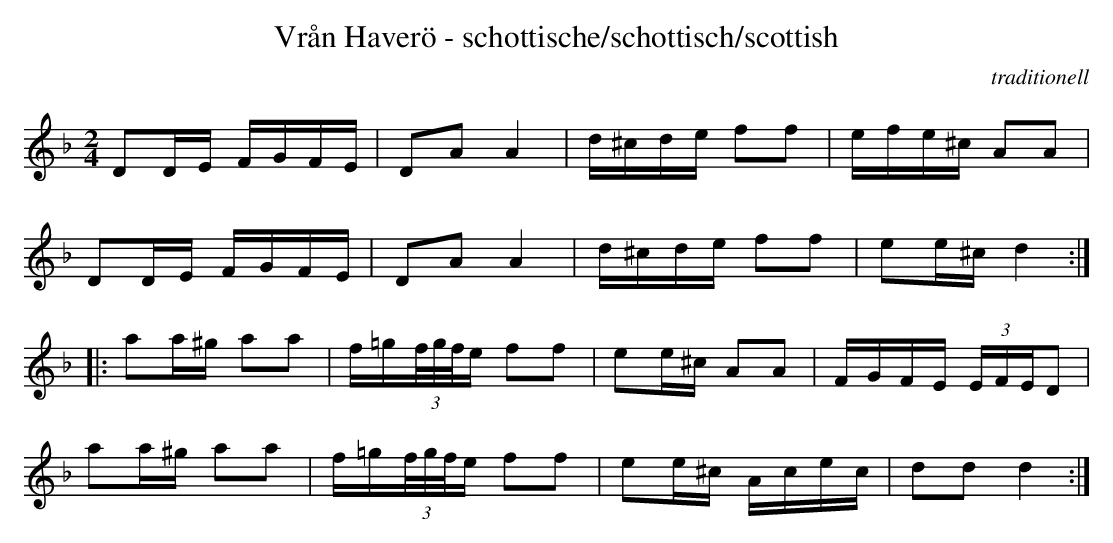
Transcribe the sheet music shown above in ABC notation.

X:1
T:Vrån Haverö - schottische/schottisch/scottish
C:traditionell
M:2/4
L:1/16
K:Dm
D2DE FGFE|D2A2A4|d^cde f2f2|efe^c A2A2|
D2DE FGFE|D2A2A4|d^cde f2f2|e2e^cd4:|
|:a2a^g a2a2|f=g(3f/g/f/2e f2f2|e2e^c A2A2|FGFE (3EFED2|
a2a^g a2a2|f=g(3f/g/f/2e f2f2|e2e^c Acec|d2d2d4:|
